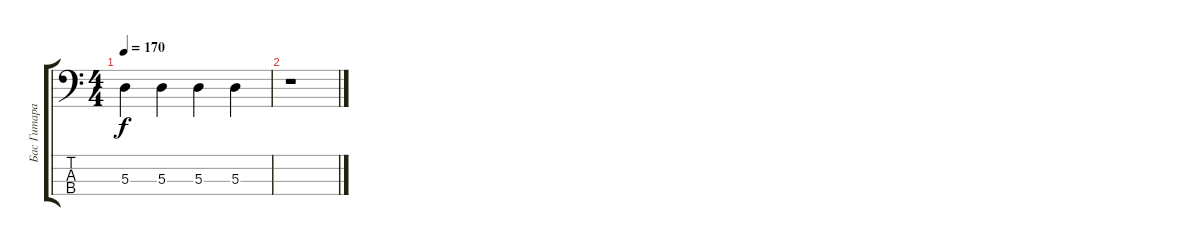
\track ("Бас Гитара" "Бас Гитара") {instrument electricbassfinger}
\staff {score tabs}
\tuning (G2 D2 A1 E1) {hide}
\ts (4 4)
\tempo 170
\clef f4
\ks c
5.3.4{dy f} 5.3.4 5.3.4 5.3.4 |
r.1
